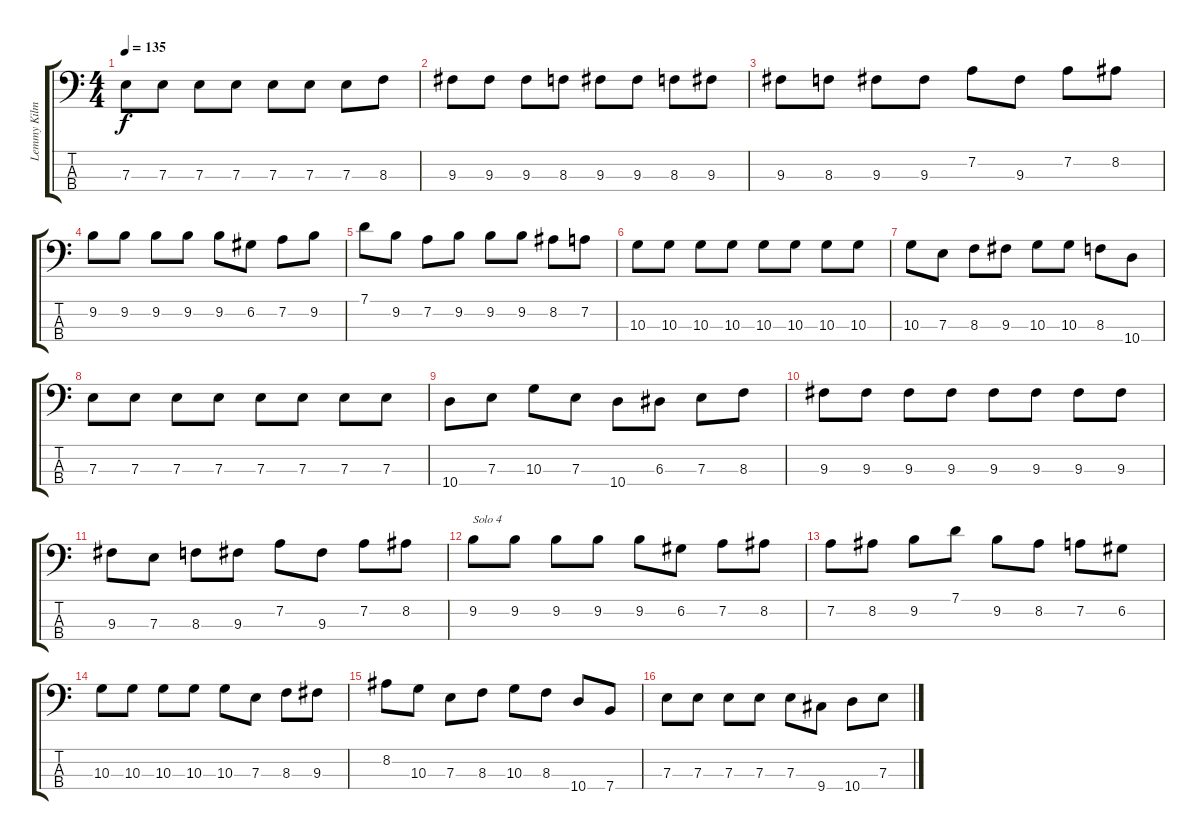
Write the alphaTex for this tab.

\track ("Lemmy Kilmister" "Lemmy Kilm") {instrument electricbasspick}
\staff {score tabs}
\tuning (G2 D2 A1 E1) {hide}
\ts (4 4)
\tempo 135
\clef f4
\ks c
7.3.8{dy f} 7.3.8 7.3.8 7.3.8 7.3.8 7.3.8 7.3.8 8.3.8 |
9.3.8 9.3.8 9.3.8 8.3.8 9.3.8 9.3.8 8.3.8 9.3.8 |
9.3.8 8.3.8 9.3.8 9.3.8 7.2.8 9.3.8 7.2.8 8.2.8 |
9.2.8 9.2.8 9.2.8 9.2.8 9.2.8 6.2.8 7.2.8 9.2.8 |
7.1.8 9.2.8 7.2.8 9.2.8 9.2.8 9.2.8 8.2.8 7.2.8 |
10.3.8 10.3.8 10.3.8 10.3.8 10.3.8 10.3.8 10.3.8 10.3.8 |
10.3.8 7.3.8 8.3.8 9.3.8 10.3.8 10.3.8 8.3.8 10.4.8 |
7.3.8 7.3.8 7.3.8 7.3.8 7.3.8 7.3.8 7.3.8 7.3.8 |
10.4.8 7.3.8 10.3.8 7.3.8 10.4.8 6.3.8 7.3.8 8.3.8 |
9.3.8 9.3.8 9.3.8 9.3.8 9.3.8 9.3.8 9.3.8 9.3.8 |
9.3.8 7.3.8 8.3.8 9.3.8 7.2.8 9.3.8 7.2.8 8.2.8 |
9.2.8{txt "Solo 4"} 9.2.8 9.2.8 9.2.8 9.2.8 6.2.8 7.2.8 8.2.8 |
7.2.8 8.2.8 9.2.8 7.1.8 9.2.8 8.2.8 7.2.8 6.2.8 |
10.3.8 10.3.8 10.3.8 10.3.8 10.3.8 7.3.8 8.3.8 9.3.8 |
8.2.8 10.3.8 7.3.8 8.3.8 10.3.8 8.3.8 10.4.8 7.4.8 |
7.3.8 7.3.8 7.3.8 7.3.8 7.3.8 9.4.8 10.4.8 7.3.8
